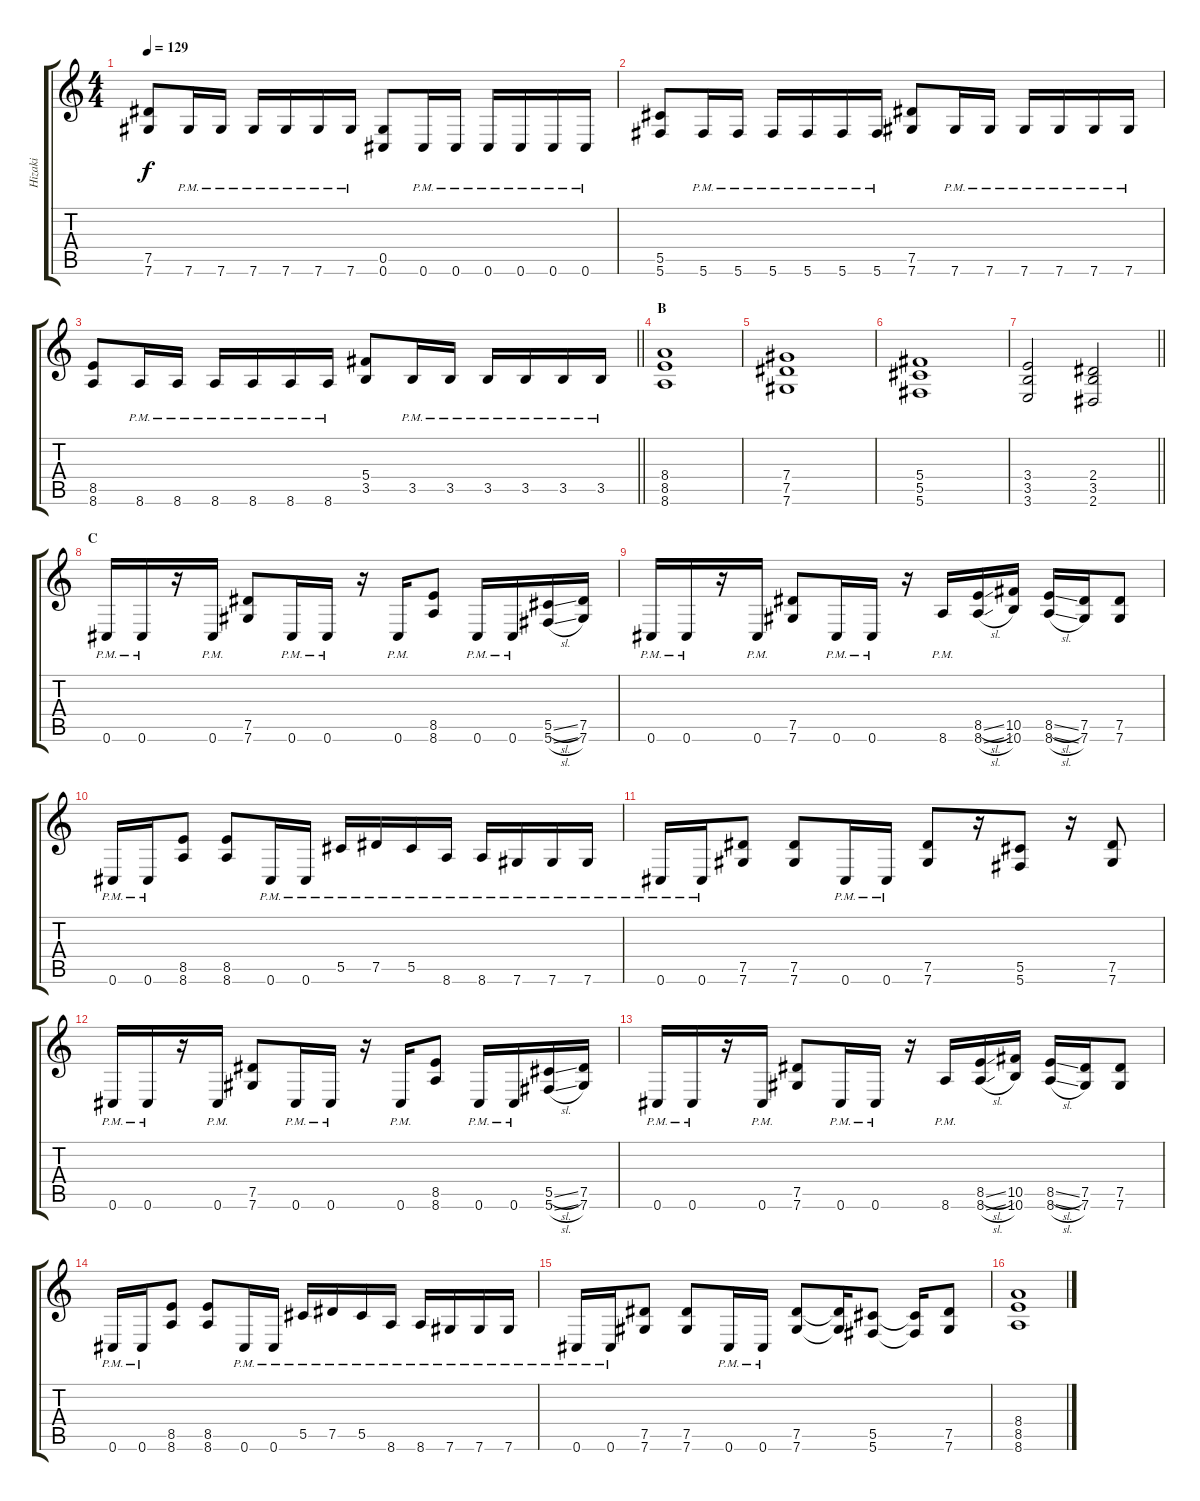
\track ("Hizaki" "Hizaki") {instrument distortionguitar}
\staff {score tabs}
\tuning (Eb4 Bb3 Gb3 Db3 Ab2 Db2) {hide}
\ts (4 4)
\tempo 129
\clef g2
\ks c
(7.5 7.6).8{dy f} 7.6{pm}.16 7.6{pm}.16 7.6{pm}.16 7.6{pm}.16 7.6{pm}.16 7.6{pm}.16 (0.5 0.6).8 0.6{pm}.16 0.6{pm}.16 0.6{pm}.16 0.6{pm}.16 0.6{pm}.16 0.6{pm}.16 |
(5.5 5.6).8 5.6{pm}.16 5.6{pm}.16 5.6{pm}.16 5.6{pm}.16 5.6{pm}.16 5.6{pm}.16 (7.5 7.6).8 7.6{pm}.16 7.6{pm}.16 7.6{pm}.16 7.6{pm}.16 7.6{pm}.16 7.6{pm}.16 |
\barLineRight lightlight
(8.5 8.6).8 8.6{pm}.16 8.6{pm}.16 8.6{pm}.16 8.6{pm}.16 8.6{pm}.16 8.6{pm}.16 (5.4 3.5).8 3.5{pm}.16 3.5{pm}.16 3.5{pm}.16 3.5{pm}.16 3.5{pm}.16 3.5{pm}.16 |
\section ("" "B")
(8.4 8.5 8.6).1 |
(7.4 7.5 7.6).1 |
(5.4 5.5 5.6).1 |
\barLineRight lightlight
(3.4 3.5 3.6).2 (2.4 3.5 2.6).2 |
\section ("" "C")
0.6{pm}.16 0.6{pm}.16 r.16 0.6{pm}.16 (7.5 7.6).8 0.6{pm}.16 0.6{pm}.16 r.16 0.6{pm}.16 (8.5 8.6).8 0.6{pm}.16 0.6{pm}.16 (5.5{sl} 5.6{sl}).16 (7.5 7.6).16 |
0.6{pm}.16 0.6{pm}.16 r.16 0.6{pm}.16 (7.5 7.6).8 0.6{pm}.16 0.6{pm}.16 r.16 8.6{pm}.16 (8.5{sl} 8.6{sl}).16 (10.5 10.6).16 (8.5{sl} 8.6{sl}).16 (7.5 7.6).16 (7.5 7.6).8 |
0.6{pm}.16 0.6{pm}.16 (8.5 8.6).8 (8.5 8.6).8 0.6{pm}.16 0.6{pm}.16 5.5{pm}.16 7.5{pm}.16 5.5{pm}.16 8.6{pm}.16 8.6{pm}.16 7.6{pm}.16 7.6{pm}.16 7.6{pm}.16 |
0.6{pm}.16 0.6{pm}.16 (7.5 7.6).8 (7.5 7.6).8 0.6{pm}.16 0.6{pm}.16 (7.5 7.6).8 r.16 (5.5 5.6).8 r.16 (7.5 7.6).8 |
0.6{pm}.16 0.6{pm}.16 r.16 0.6{pm}.16 (7.5 7.6).8 0.6{pm}.16 0.6{pm}.16 r.16 0.6{pm}.16 (8.5 8.6).8 0.6{pm}.16 0.6{pm}.16 (5.5{sl} 5.6{sl}).16 (7.5 7.6).16 |
0.6{pm}.16 0.6{pm}.16 r.16 0.6{pm}.16 (7.5 7.6).8 0.6{pm}.16 0.6{pm}.16 r.16 8.6{pm}.16 (8.5{sl} 8.6{sl}).16 (10.5 10.6).16 (8.5{sl} 8.6{sl}).16 (7.5 7.6).16 (7.5 7.6).8 |
0.6{pm}.16 0.6{pm}.16 (8.5 8.6).8 (8.5 8.6).8 0.6{pm}.16 0.6{pm}.16 5.5{pm}.16 7.5{pm}.16 5.5{pm}.16 8.6{pm}.16 8.6{pm}.16 7.6{pm}.16 7.6{pm}.16 7.6{pm}.16 |
0.6{pm}.16 0.6{pm}.16 (7.5 7.6).8 (7.5 7.6).8 0.6{pm}.16 0.6{pm}.16 (7.5 7.6).8 (7.5{t} 7.6{t}).16 (5.5 5.6).8 (5.5{t} 5.6{t}).16 (7.5 7.6).8 |
(8.4 8.5 8.6).1
